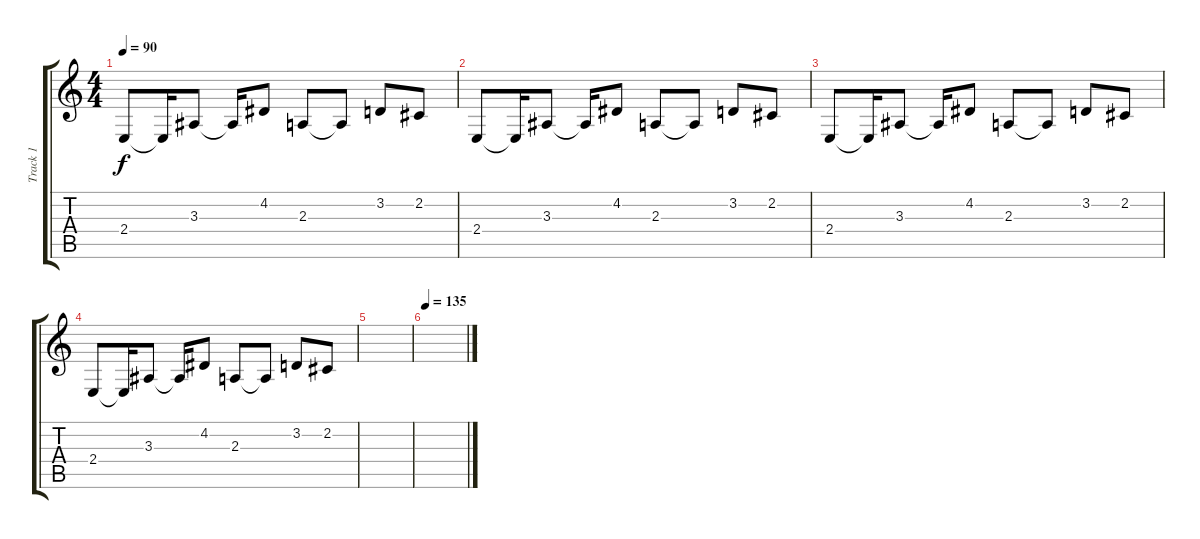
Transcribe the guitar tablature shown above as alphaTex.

\track ("Track 1" "Track 1") {instrument brightacousticpiano}
\staff {score tabs}
\tuning (E4 B3 G3 D3 A2 E2) {hide}
\ts (4 4)
\tempo 90
\clef g2
\ks c
2.4.8{dy f instrument brightacousticpiano} 2.4{t}.16 3.3.8 3.3{t}.16 4.2.8 2.3.8 2.3{t}.8 3.2.8 2.2.8 |
2.4.8 2.4{t}.16 3.3.8 3.3{t}.16 4.2.8 2.3.8 2.3{t}.8 3.2.8 2.2.8 |
2.4.8 2.4{t}.16 3.3.8 3.3{t}.16 4.2.8 2.3.8 2.3{t}.8 3.2.8 2.2.8 |
2.4.8 2.4{t}.16 3.3.8 3.3{t}.16 4.2.8 2.3.8 2.3{t}.8 3.2.8 2.2.8 |
|
\tempo 135
